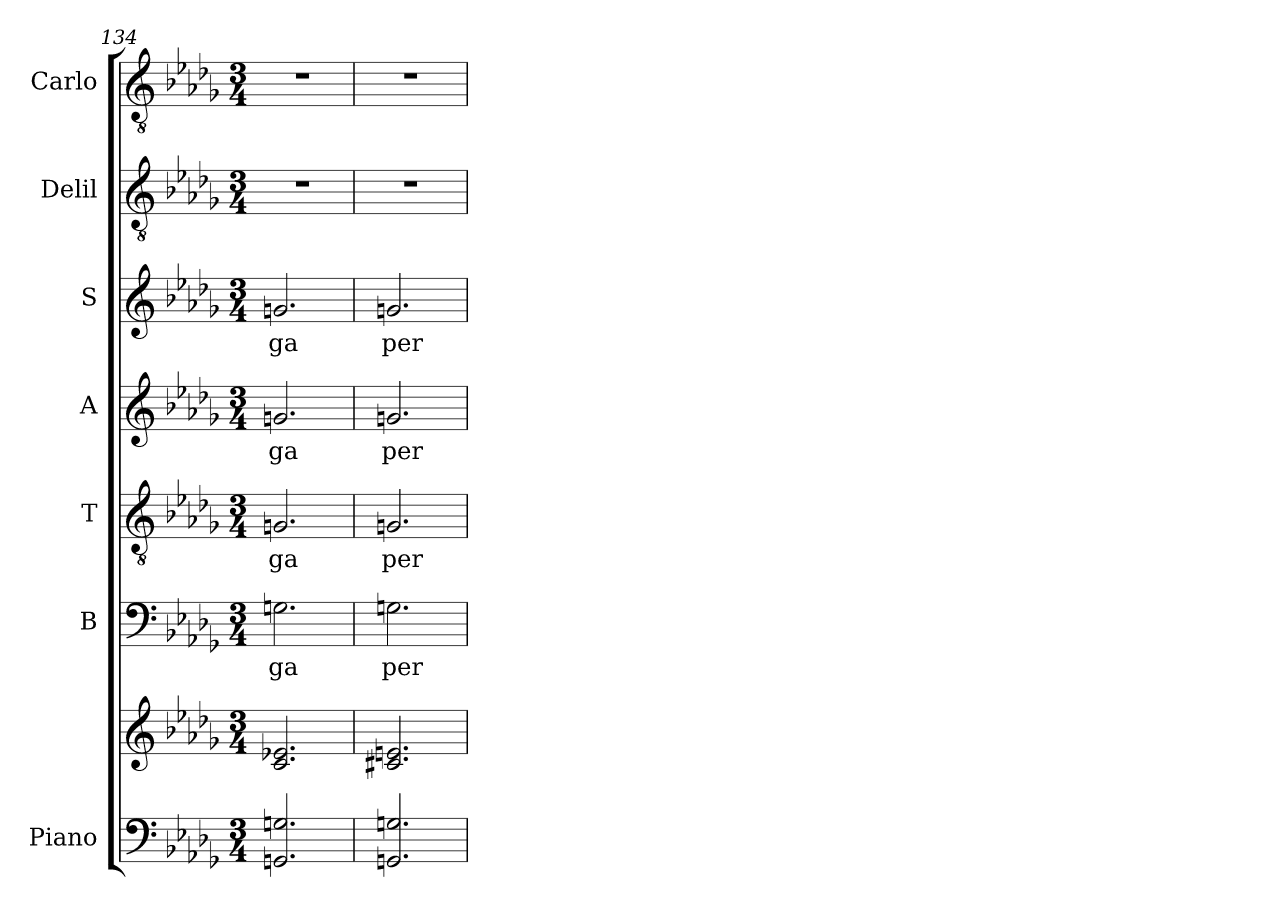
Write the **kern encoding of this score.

**kern	**kern	**kern	**text	**kern	**text	**kern	**text	**kern	**text	**kern	**kern
*part7	*part7	*part6	*part6	*part5	*part5	*part4	*part4	*part3	*part3	*part2	*part1
*staff8	*staff7	*staff6	*staff6	*staff5	*staff5	*staff4	*staff4	*staff3	*staff3	*staff2	*staff1
*I"Piano	*	*I"B	*	*I"T	*	*I"A	*	*I"S	*	*I"Delil	*I"Carlo
*I'Pno	*	*I'B	*	*I'T	*	*I'A	*	*I'S	*	*	*
*clefF4	*clefG2	*clefF4	*	*clefGv2	*	*clefG2	*	*clefG2	*	*clefGv2	*clefGv2
*k[b-e-a-d-g-]	*k[b-e-a-d-g-]	*k[b-e-a-d-g-]	*	*k[b-e-a-d-g-]	*	*k[b-e-a-d-g-]	*	*k[b-e-a-d-g-]	*	*k[b-e-a-d-g-]	*k[b-e-a-d-g-]
*M3/4	*M3/4	*M3/4	*	*M3/4	*	*M3/4	*	*M3/4	*	*M3/4	*M3/4
=134	=134	=134	=134	=134	=134	=134	=134	=134	=134	=134	=134
2.GGn/ 2.Gn/	2.c/ 2.e-X/	2.Gn\	-ga	2.Gn/	-ga	2.gn/	-ga	2.gn/	-ga	2.r	2.r
=135	=135	=135	=135	=135	=135	=135	=135	=135	=135	=135	=135
2.GGn/ 2.Gn/	2.c#X/ 2.en/	2.Gn\	per	2.Gn/	per	2.gn/	per	2.gn/	per	2.r	2.r
=	=	=	=	=	=	=	=	=	=	=	=
*-	*-	*-	*-	*-	*-	*-	*-	*-	*-	*-	*-
